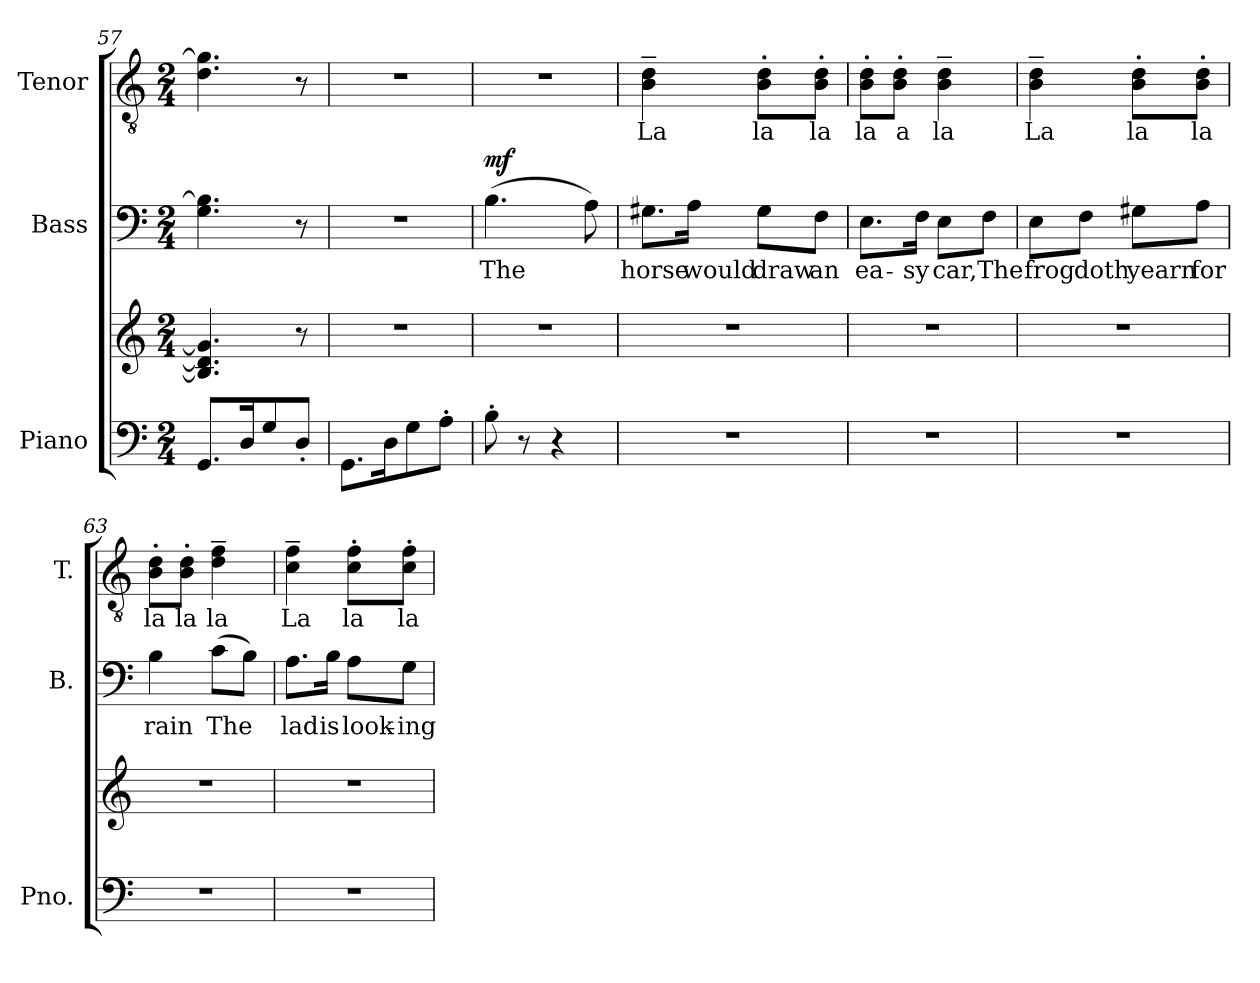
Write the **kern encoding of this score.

**kern	**kern	**kern	**text	**dynam	**kern	**text	**dynam
*part3	*part3	*part2	*part2	*part2	*part1	*part1	*part1
*staff4	*staff3	*staff2	*staff2	*staff2	*staff1	*staff1	*staff1
*I"Piano	*	*I"Bass	*	*	*I"Tenor	*	*
*I'Pno.	*	*I'B.	*	*	*I'T.	*	*
*clefF4	*clefG2	*clefF4	*	*	*clefGv2	*	*
*	*	*	*	*	*ITrd7c12	*	*
*k[]	*k[]	*k[]	*	*	*k[]	*	*
*C:	*C:	*C:	*	*	*C:	*	*
*M2/4	*M2/4	*M2/4	*	*	*M2/4	*	*
=57	=57	=57	=57	=57	=57	=57	=57
8.GGi/L	4.Bi/] 4.di] 4.gi]	4.Gi\ 4.Bi]	.	.	4.Di\ 4.Gi]	.	.
16Di/K	.	.	.	.	.	.	.
8Gi/	.	.	.	.	.	.	.
8D'i/J	8r	8r	.	.	8r	.	.
=58	=58	=58	=58	=58	=58	=58	=58
!	!LO:N:vis=1	!LO:N:vis=1	!	!	!LO:N:vis=1	!	!
8.GGi\L	2r	2r	.	.	2r	.	.
16Di\K	.	.	.	.	.	.	.
8Gi\	.	.	.	.	.	.	.
8A'i\J	.	.	.	.	.	.	.
=59	=59	=59	=59	=59	=59	=59	=59
!	!LO:N:vis=1	!	!	!	!	!	!
!	!	!	!LO:LY:b:color=#000000	!	!LO:N:vis=1	!	!
8B'i\	2r	(4.Bi\	The	mf	2r	.	.
8r	.	.	.	.	.	.	.
4r	.	.	.	.	.	.	.
.	.	8Ai\)	.	.	.	.	.
!!LO:LB:g=z
=60	=60	=60	=60	=60	=60	=60	=60
!LO:N:vis=1	!LO:N:vis=1	!	!	!	!	!	!
!	!	!	!LO:LY:b:color=#000000	!	!	!	!
!	!	!	!	!	!	!LO:LY:b:color=#000000	!
2r	2r	8.G#Xi\L	horse	.	4BBi\~ 4Di~	La	p mf
!	!	!	!LO:LY:b:color=#000000	!	!	!	!
.	.	16Ai\Jk	would	.	.	.	.
!	!	!	!LO:LY:b:color=#000000	!	!	!	!
!	!	!	!	!	!	!LO:LY:b:color=#000000	!
.	.	8G#i\L	draw	.	8BBi\' 8Di'L	la	.
!	!	!	!LO:LY:b:color=#000000	!	!	!	!
!	!	!	!	!	!	!LO:LY:b:color=#000000	!
.	.	8Fi\J	an	.	8BBi\' 8Di'J	la	.
=61	=61	=61	=61	=61	=61	=61	=61
!LO:N:vis=1	!LO:N:vis=1	!	!	!	!	!	!
!	!	!	!LO:LY:b:color=#000000	!	!	!	!
!	!	!	!	!	!	!LO:LY:b:color=#000000	!
2r	2r	8.Ei\L	ea-	.	8BBi\' 8Di'L	la	.
!	!	!	!	!	!	!LO:LY:b:color=#000000	!
.	.	.	.	.	8BBi\' 8Di'J	a	.
!	!	!	!LO:LY:b:color=#000000	!	!	!	!
.	.	16Fi\Jk	-sy	.	.	.	.
!	!	!	!LO:LY:b:color=#000000	!	!	!	!
!	!	!	!	!	!	!LO:LY:b:color=#000000	!
.	.	8Ei\L	car,	.	4BBi\~ 4Di~	la	.
!	!	!	!LO:LY:b:color=#000000	!	!	!	!
.	.	8Fi\J	The	.	.	.	.
=62	=62	=62	=62	=62	=62	=62	=62
!LO:N:vis=1	!LO:N:vis=1	!	!	!	!	!	!
!	!	!	!LO:LY:b:color=#000000	!	!	!	!
!	!	!	!	!	!	!LO:LY:b:color=#000000	!
2r	2r	8Ei\L	frog	.	4BBi\~ 4Di~	La	.
!	!	!	!LO:LY:b:color=#000000	!	!	!	!
.	.	8Fi\J	doth	.	.	.	.
!	!	!	!LO:LY:b:color=#000000	!	!	!	!
!	!	!	!	!	!	!LO:LY:b:color=#000000	!
.	.	8G#Xi\L	yearn	.	8BBi\' 8Di'L	la	.
!	!	!	!LO:LY:b:color=#000000	!	!	!	!
!	!	!	!	!	!	!LO:LY:b:color=#000000	!
.	.	8Ai\J	for	.	8BBi\' 8Di'J	la	.
=63	=63	=63	=63	=63	=63	=63	=63
!LO:N:vis=1	!LO:N:vis=1	!	!	!	!	!	!
!	!	!	!LO:LY:b:color=#000000	!	!	!	!
!	!	!	!	!	!	!LO:LY:b:color=#000000	!
2r	2r	4Bi\	rain	.	8BBi\' 8Di'L	la	.
!	!	!	!	!	!	!LO:LY:b:color=#000000	!
.	.	.	.	.	8BBi\' 8Di'J	la	.
!	!	!	!LO:LY:b:color=#000000	!	!	!	!
!	!	!	!	!	!	!LO:LY:b:color=#000000	!
.	.	(8ci\L	The	.	4Di\~ 4Fi~	la	.
.	.	8Bi\J)	.	.	.	.	.
=64	=64	=64	=64	=64	=64	=64	=64
!LO:N:vis=1	!LO:N:vis=1	!	!	!	!	!	!
!	!	!	!LO:LY:b:color=#000000	!	!	!	!
!	!	!	!	!	!	!LO:LY:b:color=#000000	!
2r	2r	8.Ai\L	lad	.	4Ci\~ 4Fi~	La	.
!	!	!	!LO:LY:b:color=#000000	!	!	!	!
.	.	16Bi\Jk	is	.	.	.	.
!	!	!	!LO:LY:b:color=#000000	!	!	!	!
!	!	!	!	!	!	!LO:LY:b:color=#000000	!
.	.	8Ai\L	look-	.	8Ci\' 8Fi'L	la	.
!	!	!	!LO:LY:b:color=#000000	!	!	!	!
!	!	!	!	!	!	!LO:LY:b:color=#000000	!
.	.	8Gi\J	-ing	.	8Ci\' 8Fi'J	la	.
=	=	=	=	=	=	=	=
*-	*-	*-	*-	*-	*-	*-	*-
